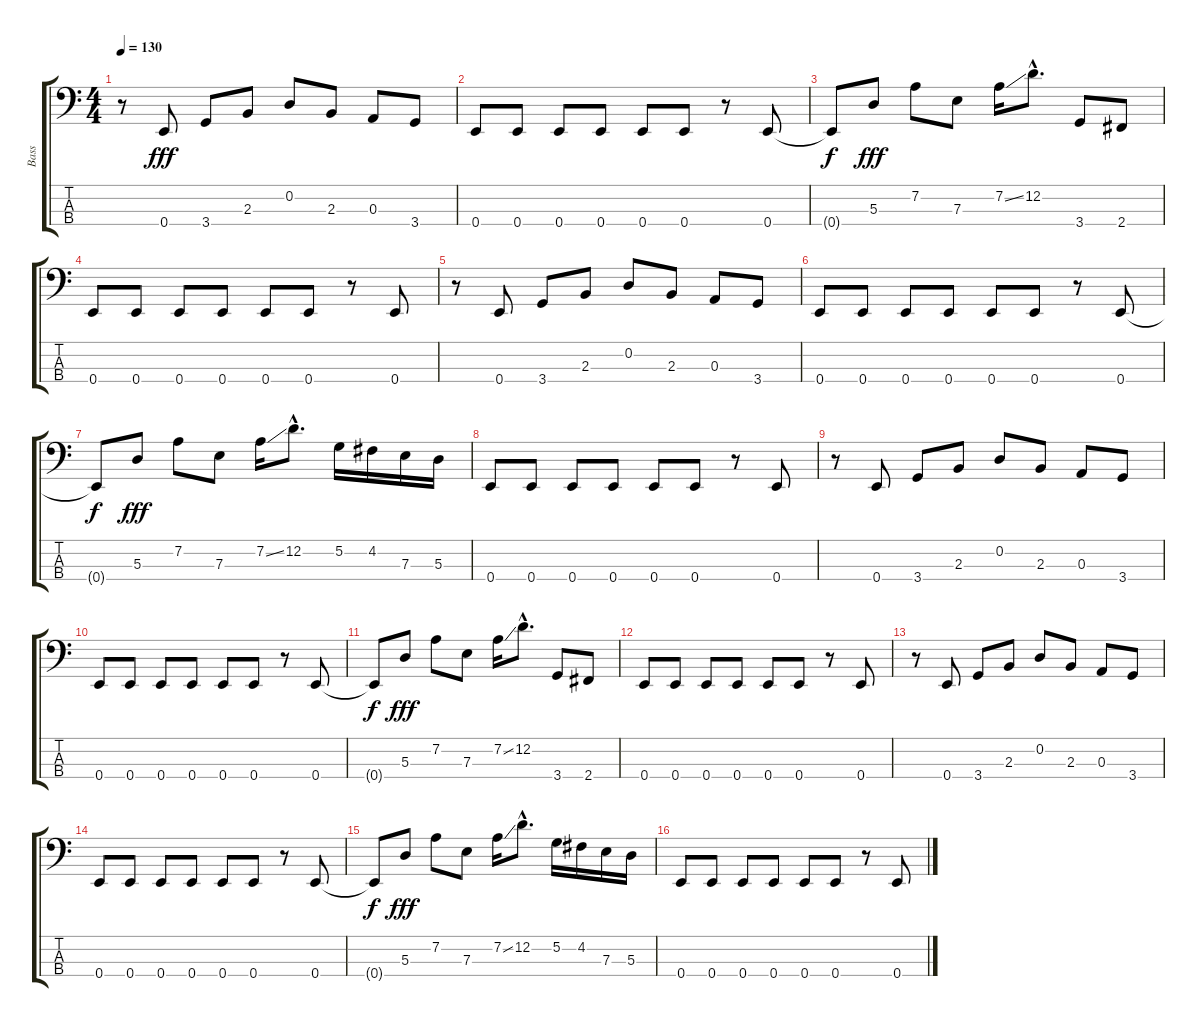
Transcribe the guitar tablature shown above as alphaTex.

\track ("Bass" "Bass") {instrument electricbassfinger}
\staff {score tabs}
\tuning (G2 D2 A1 E1) {hide}
\ts (4 4)
\tempo 130
\clef f4
\ks c
r.8{dy fff} 0.4.8 3.4.8 2.3.8 0.2.8 2.3.8 0.3.8 3.4.8 |
0.4.8 0.4.8 0.4.8 0.4.8 0.4.8 0.4.8 r.8 0.4.8 |
0.4{t}.8{dy f} 5.3.8{dy fff} 7.2.8 7.3.8 7.2{ss}.16 12.2{hac}.8{d} 3.4.8 2.4.8 |
0.4.8 0.4.8 0.4.8 0.4.8 0.4.8 0.4.8 r.8 0.4.8 |
r.8 0.4.8 3.4.8 2.3.8 0.2.8 2.3.8 0.3.8 3.4.8 |
0.4.8 0.4.8 0.4.8 0.4.8 0.4.8 0.4.8 r.8 0.4.8 |
0.4{t}.8{dy f} 5.3.8{dy fff} 7.2.8 7.3.8 7.2{ss}.16 12.2{hac}.8{d} 5.2.16 4.2.16 7.3.16 5.3.16 |
0.4.8 0.4.8 0.4.8 0.4.8 0.4.8 0.4.8 r.8 0.4.8 |
r.8 0.4.8 3.4.8 2.3.8 0.2.8 2.3.8 0.3.8 3.4.8 |
0.4.8 0.4.8 0.4.8 0.4.8 0.4.8 0.4.8 r.8 0.4.8 |
0.4{t}.8{dy f} 5.3.8{dy fff} 7.2.8 7.3.8 7.2{ss}.16 12.2{hac}.8{d} 3.4.8 2.4.8 |
0.4.8 0.4.8 0.4.8 0.4.8 0.4.8 0.4.8 r.8 0.4.8 |
r.8 0.4.8 3.4.8 2.3.8 0.2.8 2.3.8 0.3.8 3.4.8 |
0.4.8 0.4.8 0.4.8 0.4.8 0.4.8 0.4.8 r.8 0.4.8 |
0.4{t}.8{dy f} 5.3.8{dy fff} 7.2.8 7.3.8 7.2{ss}.16 12.2{hac}.8{d} 5.2.16 4.2.16 7.3.16 5.3.16 |
0.4.8 0.4.8 0.4.8 0.4.8 0.4.8 0.4.8 r.8 0.4.8
